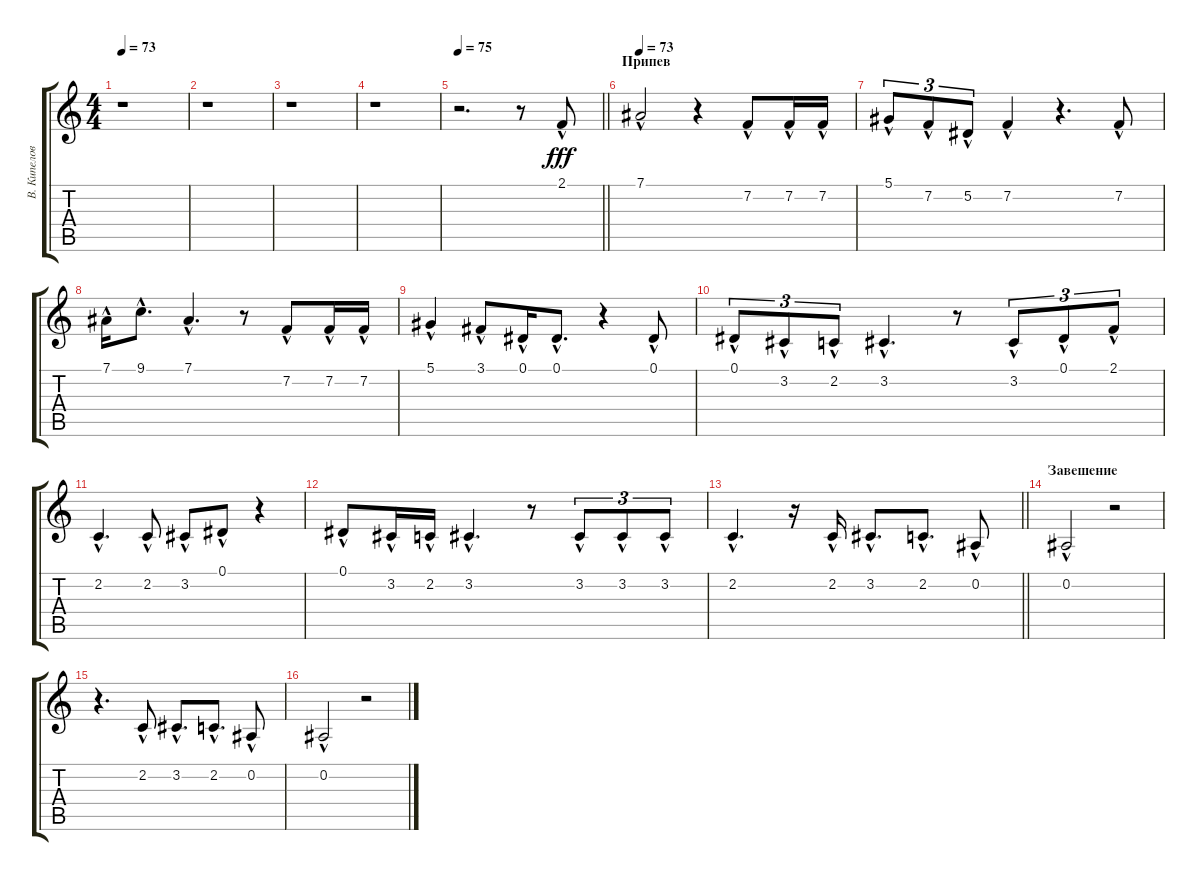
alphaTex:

\track ("В. Кипелов" "В. Кипелов") {instrument acousticgrandpiano}
\staff {score tabs}
\tuning (Eb4 Bb3 Gb3 Db3 Ab2 Eb2) {hide}
\ts (4 4)
\tempo 73
\clef g2
\ks c
r.1{dy fff} |
r.1 |
r.1 |
r.1 |
\tempo 75
\barLineRight lightlight
r.2{d} r.8 2.1{hac}.8 |
\section ("" "Припев")
\tempo 73
7.1{hac}.2 r.4 7.2{hac}.8 7.2{hac}.16 7.2{hac}.16 |
5.1{hac}.8{tu (3 2)} 7.2{hac}.8{tu (3 2)} 5.2{hac}.8{tu (3 2)} 7.2{hac}.4 r.4{d} 7.2{hac}.8 |
7.1{hac}.16 9.1{hac}.8{d} 7.1{hac}.4{d} r.8 7.2{hac}.8 7.2{hac}.16 7.2{hac}.16 |
5.1{hac}.4 3.1{hac}.8 0.1{hac}.16 0.1{hac}.8{d} r.4 0.1{hac}.8 |
0.1{hac}.8{tu (3 2)} 3.2{hac}.8{tu (3 2)} 2.2{hac}.8{tu (3 2)} 3.2{hac}.4{d} r.8 3.2{hac}.8{tu (3 2)} 0.1{hac}.8{tu (3 2)} 2.1{hac}.8{tu (3 2)} |
2.2{hac}.4{d} 2.2{hac}.8 3.2{hac}.8 0.1{hac}.8 r.4 |
0.1{hac}.8 3.2{hac}.16 2.2{hac}.16 3.2{hac}.4{d} r.8 3.2{hac}.8{tu (3 2)} 3.2{hac}.8{tu (3 2)} 3.2{hac}.8{tu (3 2)} |
\barLineRight lightlight
2.2{hac}.4{d} r.16 2.2{hac}.16 3.2{hac}.8{d} 2.2{hac}.8{d} 0.2{hac}.8 |
\section ("" "Завешение")
0.2{hac}.2 r.2 |
r.4{d} 2.2{hac}.8 3.2{hac}.8{d} 2.2{hac}.8{d} 0.2{hac}.8 |
0.2{hac}.2 r.2
